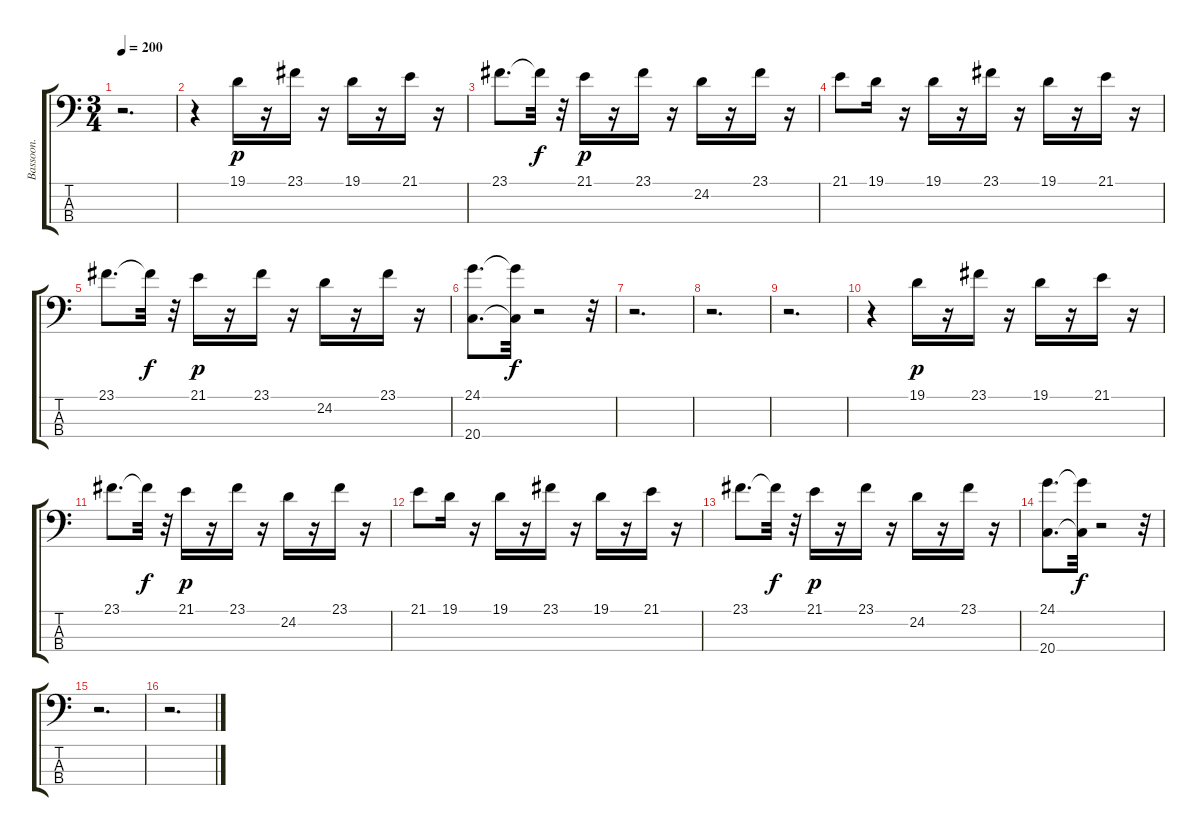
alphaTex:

\track ("Bassoon." "Bassoon.") {instrument bassoon}
\staff {score tabs}
\tuning (G2 D2 A1 E1) {hide}
\ts (3 4)
\tempo 200
\clef f4
\ks c
r.2{d dy f} |
r.4 19.1.16{dy p} r.16 23.1.16 r.16 19.1.16 r.16 21.1.16 r.16 |
23.1.8{d} 23.1{t}.32{dy f} r.32 21.1.16{dy p} r.16 23.1.16 r.16 24.2.16 r.16 23.1.16 r.16 |
21.1.8 19.1.16 r.16 19.1.16 r.16 23.1.16 r.16 19.1.16 r.16 21.1.16 r.16 |
23.1.8{d} 23.1{t}.32{dy f} r.32 21.1.16{dy p} r.16 23.1.16 r.16 24.2.16 r.16 23.1.16 r.16 |
(24.1 20.4).8{d} (24.1{t} 20.4{t}).32{dy f} r.2 r.32 |
r.2{d} |
r.2{d} |
r.2{d} |
r.4 19.1.16{dy p} r.16 23.1.16 r.16 19.1.16 r.16 21.1.16 r.16 |
23.1.8{d} 23.1{t}.32{dy f} r.32 21.1.16{dy p} r.16 23.1.16 r.16 24.2.16 r.16 23.1.16 r.16 |
21.1.8 19.1.16 r.16 19.1.16 r.16 23.1.16 r.16 19.1.16 r.16 21.1.16 r.16 |
23.1.8{d} 23.1{t}.32{dy f} r.32 21.1.16{dy p} r.16 23.1.16 r.16 24.2.16 r.16 23.1.16 r.16 |
(24.1 20.4).8{d} (24.1{t} 20.4{t}).32{dy f} r.2 r.32 |
r.2{d} |
r.2{d}
